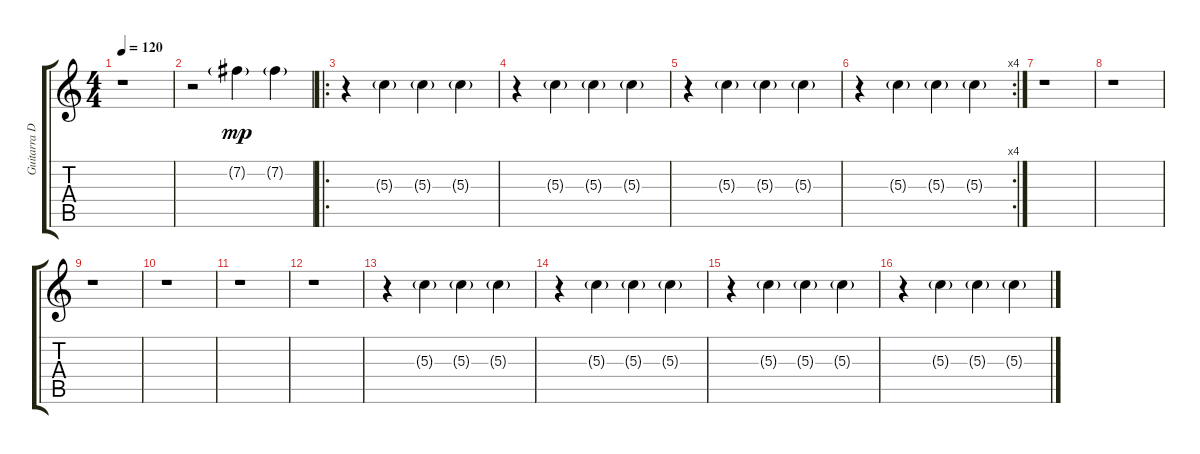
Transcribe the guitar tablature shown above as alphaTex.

\track ("Guitarra Delay" "Guitarra D") {instrument overdrivenguitar}
\staff {score tabs}
\tuning (E4 B3 G3 D3 A2 E2) {hide}
\ts (4 4)
\tempo 120
\clef g2
\ks c
r.1{dy mp} |
r.2 7.2{g}.4 7.2{g}.4 |
\ro
r.4 5.3{g}.4 5.3{g}.4 5.3{g}.4 |
r.4 5.3{g}.4 5.3{g}.4 5.3{g}.4 |
r.4 5.3{g}.4 5.3{g}.4 5.3{g}.4 |
\rc 4
r.4 5.3{g}.4 5.3{g}.4 5.3{g}.4 |
r.1 |
r.1 |
r.1 |
r.1 |
r.1 |
r.1 |
r.4 5.3{g}.4 5.3{g}.4 5.3{g}.4 |
r.4 5.3{g}.4 5.3{g}.4 5.3{g}.4 |
r.4 5.3{g}.4 5.3{g}.4 5.3{g}.4 |
r.4 5.3{g}.4 5.3{g}.4 5.3{g}.4
